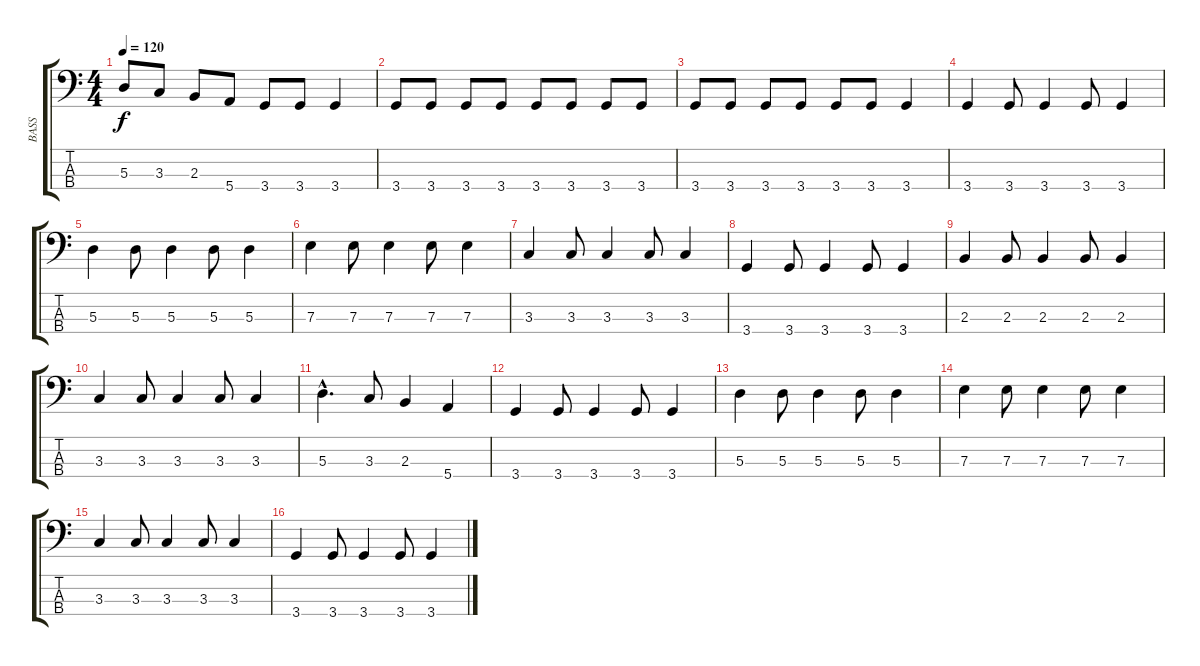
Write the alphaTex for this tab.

\track ("BASS" "BASS") {instrument electricbassfinger}
\staff {score tabs}
\tuning (G2 D2 A1 E1) {hide}
\ts (4 4)
\tempo 120
\clef f4
\ks c
5.3.8{dy f} 3.3.8 2.3.8 5.4.8 3.4.8 3.4.8 3.4.4 |
3.4.8 3.4.8 3.4.8 3.4.8 3.4.8 3.4.8 3.4.8 3.4.8 |
3.4.8 3.4.8 3.4.8 3.4.8 3.4.8 3.4.8 3.4.4 |
3.4.4 3.4.8 3.4.4 3.4.8 3.4.4 |
5.3.4 5.3.8 5.3.4 5.3.8 5.3.4 |
7.3.4 7.3.8 7.3.4 7.3.8 7.3.4 |
3.3.4 3.3.8 3.3.4 3.3.8 3.3.4 |
3.4.4 3.4.8 3.4.4 3.4.8 3.4.4 |
2.3.4 2.3.8 2.3.4 2.3.8 2.3.4 |
3.3.4 3.3.8 3.3.4 3.3.8 3.3.4 |
5.3{hac}.4{d} 3.3.8 2.3.4 5.4.4 |
3.4.4 3.4.8 3.4.4 3.4.8 3.4.4 |
5.3.4 5.3.8 5.3.4 5.3.8 5.3.4 |
7.3.4 7.3.8 7.3.4 7.3.8 7.3.4 |
3.3.4 3.3.8 3.3.4 3.3.8 3.3.4 |
3.4.4 3.4.8 3.4.4 3.4.8 3.4.4
